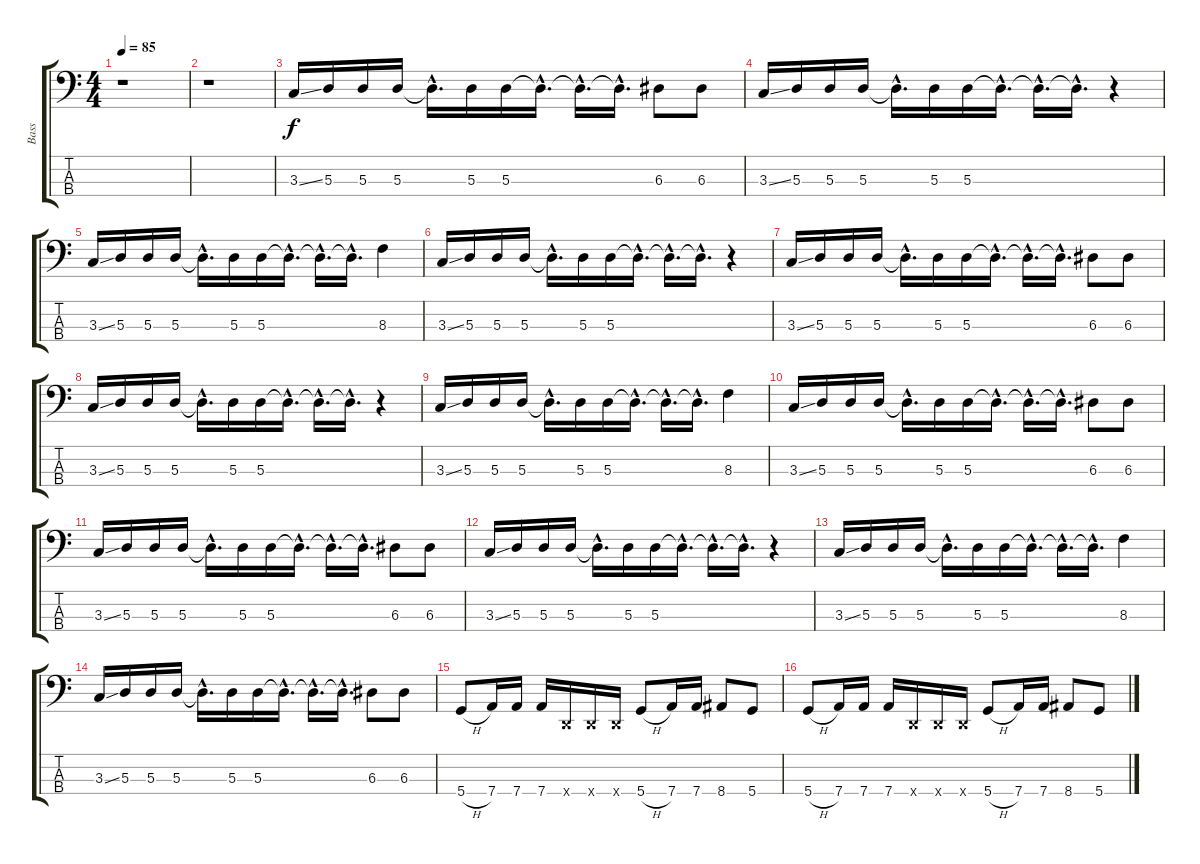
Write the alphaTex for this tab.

\track ("Bass" "Bass") {instrument electricbassfinger}
\staff {score tabs}
\tuning (G2 D2 A1 D1) {hide}
\ts (4 4)
\tempo 85
\clef f4
\ks c
r.1{dy f} |
r.1 |
3.3{ss}.16 5.3.16 5.3.16 5.3.16 5.3{hac t}.16{d} 5.3.16 5.3.16 5.3{hac t}.16{d} 5.3{hac t}.16{d} 5.3{hac t}.16{d} 6.3.8 6.3.8 |
3.3{ss}.16 5.3.16 5.3.16 5.3.16 5.3{hac t}.16{d} 5.3.16 5.3.16 5.3{hac t}.16{d} 5.3{hac t}.16{d} 5.3{hac t}.16{d} r.4 |
3.3{ss}.16 5.3.16 5.3.16 5.3.16 5.3{hac t}.16{d} 5.3.16 5.3.16 5.3{hac t}.16{d} 5.3{hac t}.16{d} 5.3{hac t}.16{d} 8.3.4 |
3.3{ss}.16 5.3.16 5.3.16 5.3.16 5.3{hac t}.16{d} 5.3.16 5.3.16 5.3{hac t}.16{d} 5.3{hac t}.16{d} 5.3{hac t}.16{d} r.4 |
3.3{ss}.16 5.3.16 5.3.16 5.3.16 5.3{hac t}.16{d} 5.3.16 5.3.16 5.3{hac t}.16{d} 5.3{hac t}.16{d} 5.3{hac t}.16{d} 6.3.8 6.3.8 |
3.3{ss}.16 5.3.16 5.3.16 5.3.16 5.3{hac t}.16{d} 5.3.16 5.3.16 5.3{hac t}.16{d} 5.3{hac t}.16{d} 5.3{hac t}.16{d} r.4 |
3.3{ss}.16 5.3.16 5.3.16 5.3.16 5.3{hac t}.16{d} 5.3.16 5.3.16 5.3{hac t}.16{d} 5.3{hac t}.16{d} 5.3{hac t}.16{d} 8.3.4 |
3.3{ss}.16 5.3.16 5.3.16 5.3.16 5.3{hac t}.16{d} 5.3.16 5.3.16 5.3{hac t}.16{d} 5.3{hac t}.16{d} 5.3{hac t}.16{d} 6.3.8 6.3.8 |
3.3{ss}.16 5.3.16 5.3.16 5.3.16 5.3{hac t}.16{d} 5.3.16 5.3.16 5.3{hac t}.16{d} 5.3{hac t}.16{d} 5.3{hac t}.16{d} 6.3.8 6.3.8 |
3.3{ss}.16 5.3.16 5.3.16 5.3.16 5.3{hac t}.16{d} 5.3.16 5.3.16 5.3{hac t}.16{d} 5.3{hac t}.16{d} 5.3{hac t}.16{d} r.4 |
3.3{ss}.16 5.3.16 5.3.16 5.3.16 5.3{hac t}.16{d} 5.3.16 5.3.16 5.3{hac t}.16{d} 5.3{hac t}.16{d} 5.3{hac t}.16{d} 8.3.4 |
3.3{ss}.16 5.3.16 5.3.16 5.3.16 5.3{hac t}.16{d} 5.3.16 5.3.16 5.3{hac t}.16{d} 5.3{hac t}.16{d} 5.3{hac t}.16{d} 6.3.8 6.3.8 |
5.4{h}.8 7.4.16 7.4.16 7.4.16 0.4{x}.16 0.4{x}.16 0.4{x}.16 5.4{h}.8 7.4.16 7.4.16 8.4.8 5.4.8 |
5.4{h}.8 7.4.16 7.4.16 7.4.16 0.4{x}.16 0.4{x}.16 0.4{x}.16 5.4{h}.8 7.4.16 7.4.16 8.4.8 5.4.8
